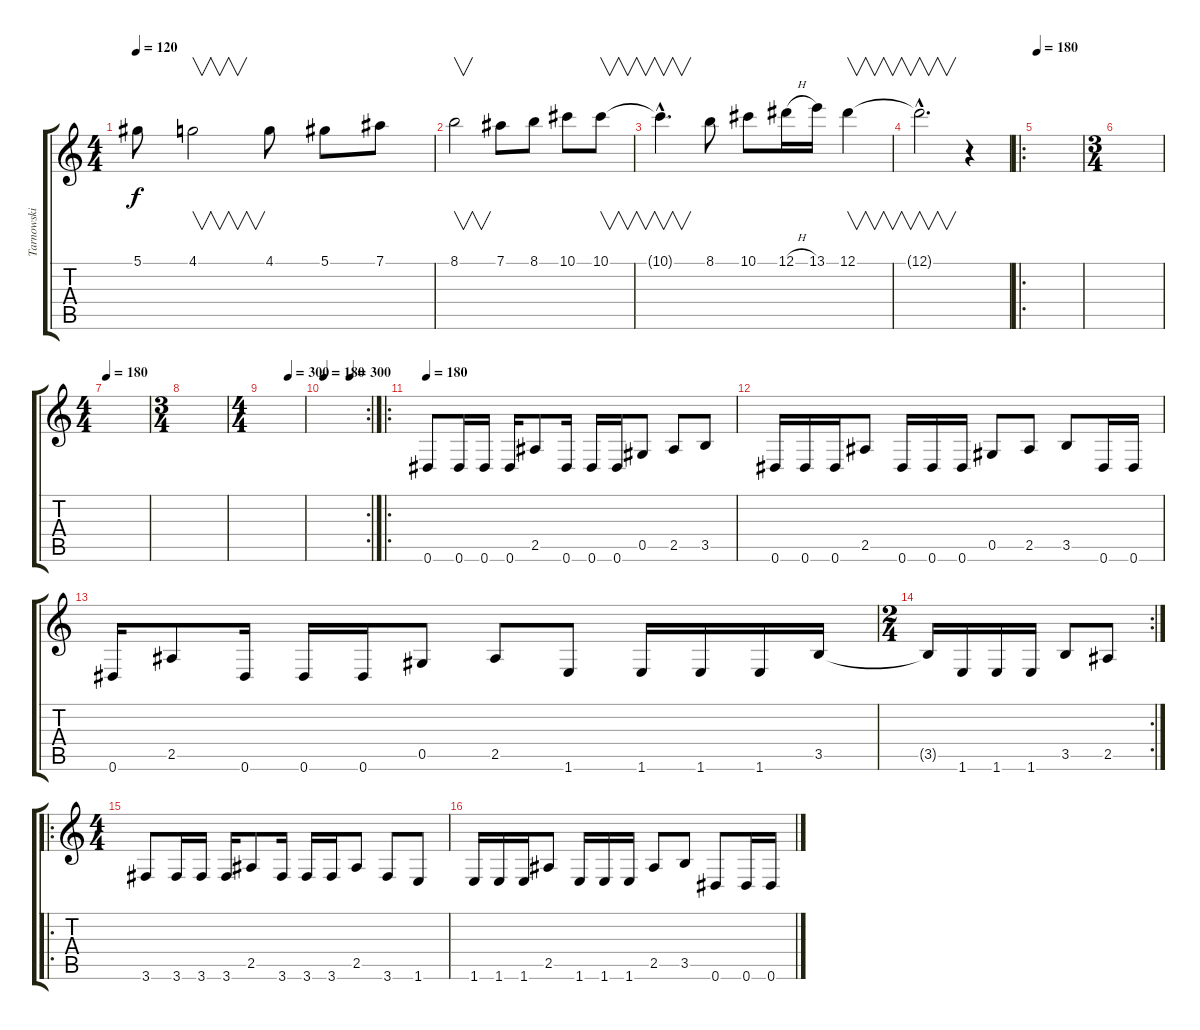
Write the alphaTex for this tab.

\track ("Tarnowski" "Tarnowski") {instrument distortionguitar}
\staff {score tabs}
\tuning (Eb4 Bb3 Gb3 Db3 Ab2 Eb2) {hide}
\ts (4 4)
\tempo 120
\clef g2
\ks c
5.1.8{dy f} 4.1.2{v} 4.1.8 5.1.8 7.1.8 |
8.1.2{v} 7.1.8 8.1.8 10.1.8 10.1.8{v} |
10.1{hac t}.4{v d} 8.1.8 10.1.8 12.1{h}.16 13.1.16 12.1.4{v} |
12.1{hac t}.2{v d} r.4 |
\ro
\tempo 180
|
\ts (3 4)
|
\ts (4 4)
\tempo 180
|
\ts (3 4)
|
\ts (4 4)
\tempo (300 0.625)
|
\rc 2
\tempo 180
\tempo (300 0.625)
|
\ro
\tempo 180
0.6.8 0.6.16 0.6.16 0.6.16 2.5.8 0.6.16 0.6.16 0.6.16 0.5.8 2.5.8 3.5.8 |
0.6.16 0.6.16 0.6.16 2.5.8 0.6.16 0.6.16 0.6.16 0.5.8 2.5.8 3.5.8 0.6.16 0.6.16 |
0.6.16 2.5.8 0.6.16 0.6.16 0.6.16 0.5.8 2.5.8 1.6.8 1.6.16 1.6.16 1.6.16 3.5.16 |
\rc 2
\ts (2 4)
3.5{t}.16 1.6.16 1.6.16 1.6.16 3.5.8 2.5.8 |
\ro
\ts (4 4)
3.6.8 3.6.16 3.6.16 3.6.16 2.5.8 3.6.16 3.6.16 3.6.16 2.5.8 3.6.8 1.6.8 |
1.6.16 1.6.16 1.6.16 2.5.8 1.6.16 1.6.16 1.6.16 2.5.8 3.5.8 0.6.8 0.6.16 0.6.16
